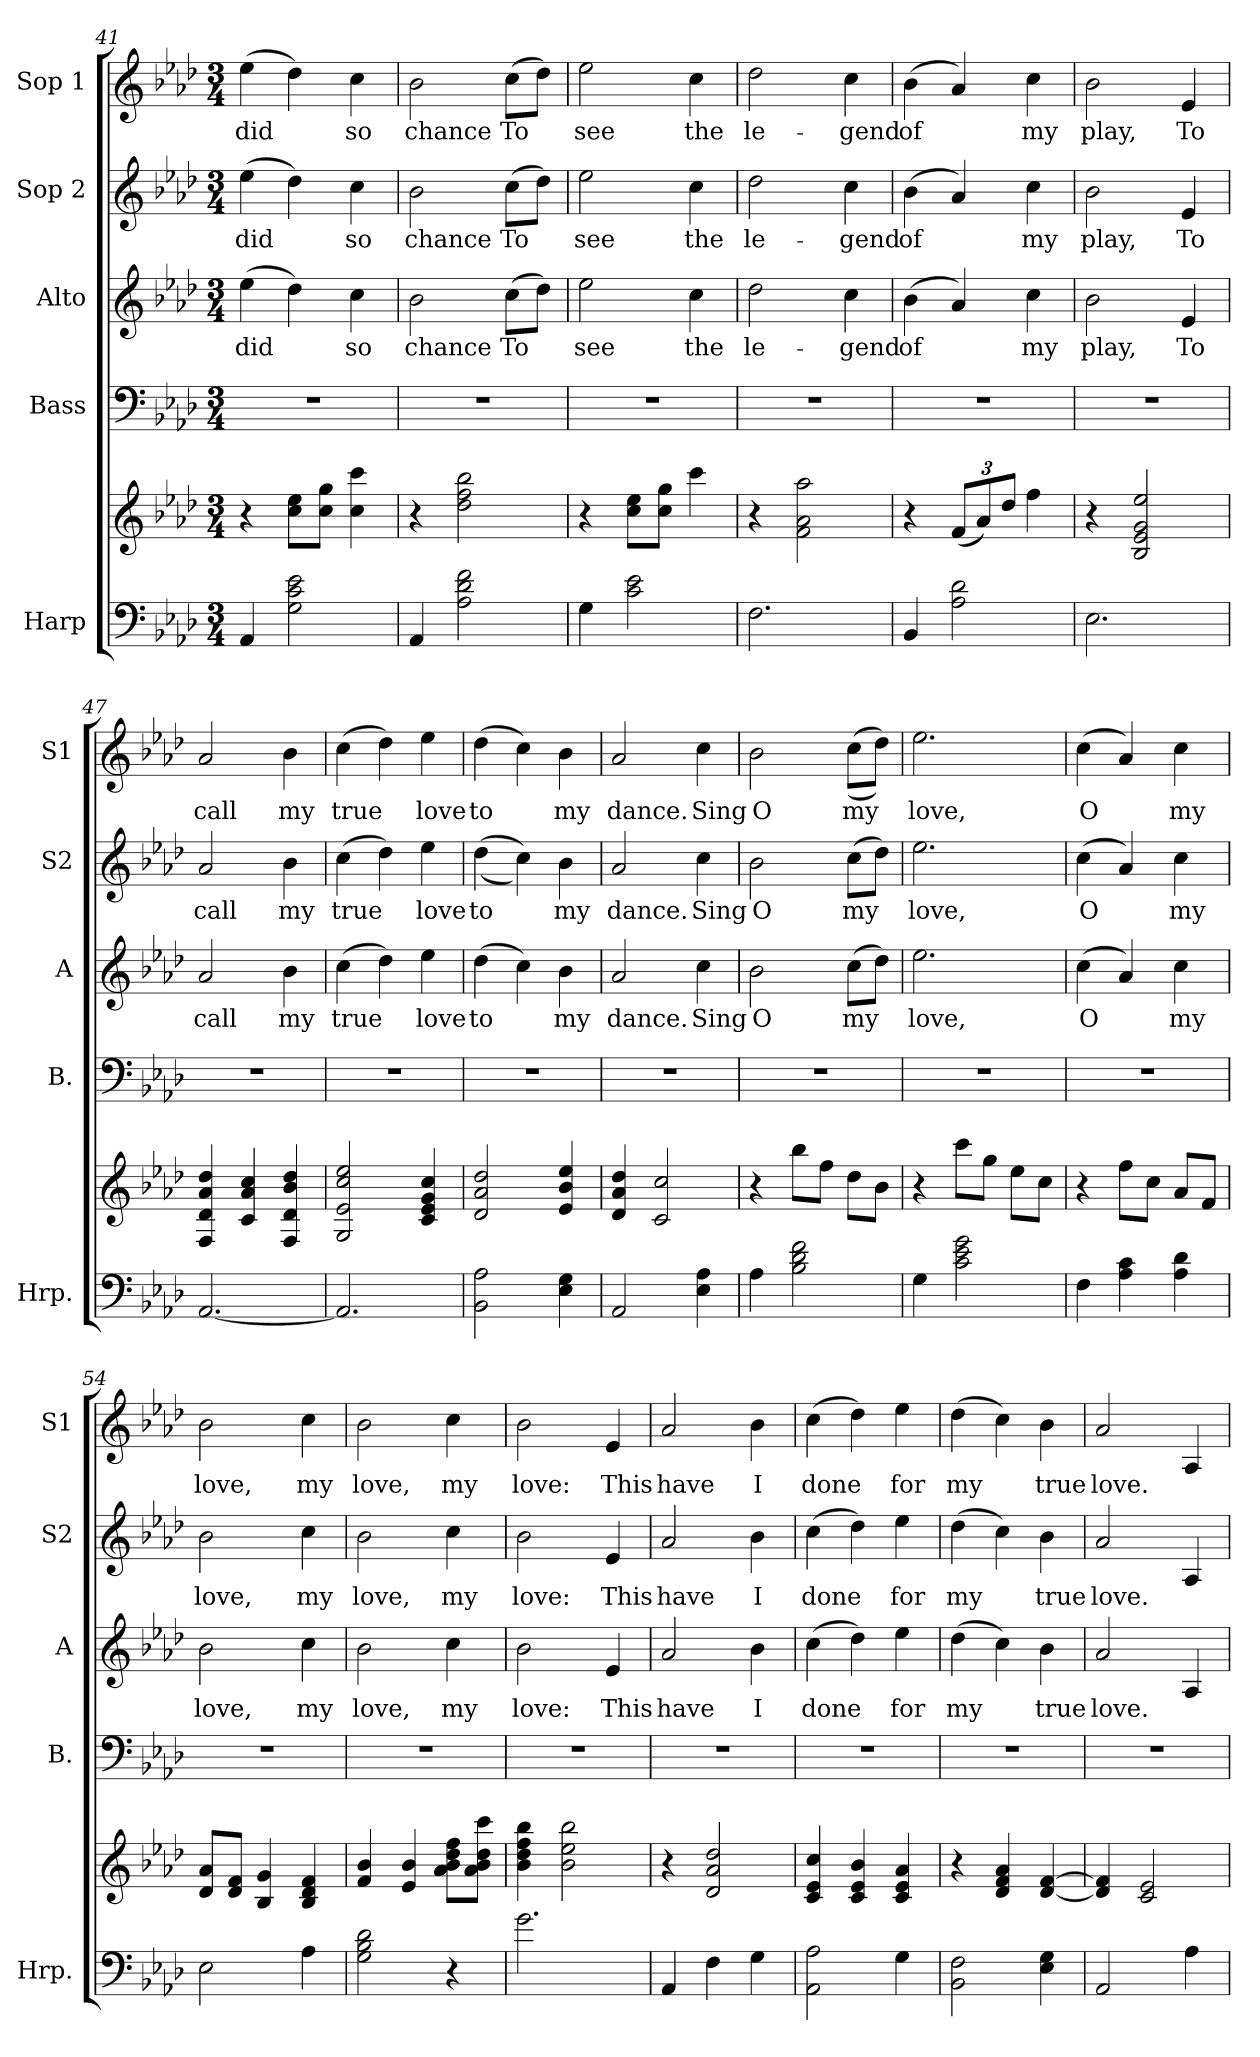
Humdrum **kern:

**kern	**kern	**kern	**kern	**text	**kern	**text	**kern	**text
*part5	*part5	*part4	*part3	*part3	*part2	*part2	*part1	*part1
*staff6	*staff5	*staff4	*staff3	*staff3	*staff2	*staff2	*staff1	*staff1
*I"Harp	*	*I"Bass	*I"Alto	*	*I"Sop 2	*	*I"Sop 1	*
*I'Hrp.	*	*I'B.	*I'A	*	*I'S2	*	*I'S1	*
*clefF4	*clefG2	*clefF4	*clefG2	*	*clefG2	*	*clefG2	*
*k[b-e-a-d-]	*k[b-e-a-d-]	*k[b-e-a-d-]	*k[b-e-a-d-]	*	*k[b-e-a-d-]	*	*k[b-e-a-d-]	*
*M3/4	*M3/4	*M3/4	*M3/4	*	*M3/4	*	*M3/4	*
=41	=41	=41	=41	=41	=41	=41	=41	=41
4AA-/	4r	2.r	(4ee-\	did	(4ee-\	did	(4ee-\	did
2G\ 2c\ 2e-\	8cc\ 8ee-\L	.	4dd-\)	.	4dd-\)	.	4dd-\)	.
.	8cc\ 8gg\J	.	.	.	.	.	.	.
.	4cc\ 4ccc\	.	4cc\	so	4cc\	so	4cc\	so
=42	=42	=42	=42	=42	=42	=42	=42	=42
4AA-/	4r	2.r	2b-\	chance	2b-\	chance	2b-\	chance
2A-\ 2d-\ 2f\	2dd-\ 2ff\ 2bb-\	.	.	.	.	.	.	.
.	.	.	(8cc\L	To	(8cc\L	To	(8cc\L	To
.	.	.	8dd-\J)	.	8dd-\J)	.	8dd-\J)	.
=43	=43	=43	=43	=43	=43	=43	=43	=43
4G\	4r	2.r	2ee-\	see	2ee-\	see	2ee-\	see
2c\ 2e-\	8cc\ 8ee-\L	.	.	.	.	.	.	.
.	8cc\ 8gg\J	.	.	.	.	.	.	.
.	4ccc\	.	4cc\	the	4cc\	the	4cc\	the
=44	=44	=44	=44	=44	=44	=44	=44	=44
2.F\	4r	2.r	2dd-\	le-	2dd-\	le-	2dd-\	le-
.	2f\ 2a-\ 2aa-\	.	.	.	.	.	.	.
.	.	.	4cc\	-gend	4cc\	-gend	4cc\	-gend
!!LO:PB:g=z
=45	=45	=45	=45	=45	=45	=45	=45	=45
4BB-/	4r	2.r	(4b-\	of	(4b-\	of	(4b-\	of
*	*Xbrackettup	*	*	*	*	*	*	*
2A-\ 2d-\	(12f/L	.	4a-/)	.	4a-/)	.	4a-/)	.
.	12a-/)	.	.	.	.	.	.	.
.	12dd-/J	.	.	.	.	.	.	.
.	4ff\	.	4cc\	my	4cc\	my	4cc\	my
=46	=46	=46	=46	=46	=46	=46	=46	=46
2.E-\	4r	2.r	2b-\	play,	2b-\	play,	2b-\	play,
.	2B-/ 2e-/ 2g/ 2ee-/	.	.	.	.	.	.	.
.	.	.	4e-/	To	4e-/	To	4e-/	To
=47	=47	=47	=47	=47	=47	=47	=47	=47
[2.AA-/	4F/ 4d-/ 4a-/ 4dd-/	2.r	2a-/	call	2a-/	call	2a-/	call
.	4c/ 4a-/ 4cc/	.	.	.	.	.	.	.
.	4F/ 4d-/ 4b-/ 4dd-/	.	4b-\	my	4b-\	my	4b-\	my
=48	=48	=48	=48	=48	=48	=48	=48	=48
2.AA-/]	2G/ 2e-/ 2cc/ 2ee-/	2.r	(4cc\	true	(4cc\	true	(4cc\	true
.	.	.	4dd-\)	.	4dd-\)	.	4dd-\)	.
.	4c/ 4e-/ 4g/ 4cc/	.	4ee-\	love	4ee-\	love	4ee-\	love
=49	=49	=49	=49	=49	=49	=49	=49	=49
2BB-\ 2A-\	2d-/ 2a-/ 2dd-/	2.r	(4dd-\	to	((4dd-\	to	(4dd-\	to
.	.	.	4cc\)	.	4cc\))	.	4cc\)	.
4E-\ 4G\	4e-/ 4b-/ 4ee-/	.	4b-\	my	4b-\	my	4b-\	my
=50	=50	=50	=50	=50	=50	=50	=50	=50
2AA-/	4d-/ 4a-/ 4dd-/	2.r	2a-/	dance.	2a-/	dance.	2a-/	dance.
.	2c/ 2cc/	.	.	.	.	.	.	.
4E-\ 4A-\	.	.	4cc\	Sing	4cc\	Sing	4cc\	Sing
=51	=51	=51	=51	=51	=51	=51	=51	=51
4A-\	4r	2.r	2b-\	O	2b-\	O	2b-\	O
2B-\ 2d-\ 2f\	8bb-\L	.	.	.	.	.	.	.
.	8ff\J	.	.	.	.	.	.	.
.	8dd-\L	.	(8cc\L	my	(8cc\L	my	((8cc\L	my
.	8b-\J	.	8dd-\J)	.	8dd-\J)	.	8dd-\J))	.
!!LO:LB:g=z
=52	=52	=52	=52	=52	=52	=52	=52	=52
4G\	4r	2.r	2.ee-\	love,	2.ee-\	love,	2.ee-\	love,
2c\ 2e-\ 2g\	8ccc\L	.	.	.	.	.	.	.
.	8gg\J	.	.	.	.	.	.	.
.	8ee-\L	.	.	.	.	.	.	.
.	8cc\J	.	.	.	.	.	.	.
=53	=53	=53	=53	=53	=53	=53	=53	=53
4F\	4r	2.r	(4cc\	O	(4cc\	O	(4cc\	O
4A-\ 4c\	8ff\L	.	4a-/)	.	4a-/)	.	4a-/)	.
.	8cc\J	.	.	.	.	.	.	.
4A-\ 4d-\	8a-/L	.	4cc\	my	4cc\	my	4cc\	my
.	8f/J	.	.	.	.	.	.	.
=54	=54	=54	=54	=54	=54	=54	=54	=54
2E-\	8d-/ 8a-/L	2.r	2b-\	love,	2b-\	love,	2b-\	love,
.	8d-/ 8f/J	.	.	.	.	.	.	.
.	4B-/ 4g/	.	.	.	.	.	.	.
4A-\	4B-/ 4d-/ 4f/	.	4cc\	my	4cc\	my	4cc\	my
=55	=55	=55	=55	=55	=55	=55	=55	=55
2G\ 2B-\ 2d-\	4f/ 4b-/	2.r	2b-\	love,	2b-\	love,	2b-\	love,
.	4e-/ 4b-/	.	.	.	.	.	.	.
4r	8a-\ 8b-\ 8dd-\ 8ff\L	.	4cc\	my	4cc\	my	4cc\	my
.	8a-\ 8b-\ 8dd-\ 8ccc\J	.	.	.	.	.	.	.
=56	=56	=56	=56	=56	=56	=56	=56	=56
2.g\	4b-\ 4dd-\ 4ff\ 4bb-\	2.r	2b-\	love:	2b-\	love:	2b-\	love:
.	2b-\ 2ee-\ 2bb-\	.	.	.	.	.	.	.
.	.	.	4e-/	This	4e-/	This	4e-/	This
=57	=57	=57	=57	=57	=57	=57	=57	=57
4AA-/	4r	2.r	2a-/	have	2a-/	have	2a-/	have
4F\	2d-/ 2a-/ 2dd-/	.	.	.	.	.	.	.
4G\	.	.	4b-\	I	4b-\	I	4b-\	I
=58	=58	=58	=58	=58	=58	=58	=58	=58
2AA-\ 2A-\	4c/ 4e-/ 4cc/	2.r	(4cc\	done	(4cc\	done	(4cc\	done
.	4c/ 4e-/ 4b-/	.	4dd-\)	.	4dd-\)	.	4dd-\)	.
4G\	4c/ 4e-/ 4a-/	.	4ee-\	for	4ee-\	for	4ee-\	for
!!LO:PB:g=z
=59	=59	=59	=59	=59	=59	=59	=59	=59
2BB-\ 2F\	4r	2.r	(4dd-\	my	(4dd-\	my	(4dd-\	my
.	4d-/ 4f/ 4a-/	.	4cc\)	.	4cc\)	.	4cc\)	.
4E-\ 4G\	[4d-/ [4f/	.	4b-\	true	4b-\	true	4b-\	true
=60	=60	=60	=60	=60	=60	=60	=60	=60
2AA-/	4d-/] 4f/]	2.r	2a-/	love.	2a-/	love.	2a-/	love.
.	2c/ 2e-/	.	.	.	.	.	.	.
4A-\	.	.	4A-/	.	4A-/	.	4A-/	.
=	=	=	=	=	=	=	=	=
*-	*-	*-	*-	*-	*-	*-	*-	*-
